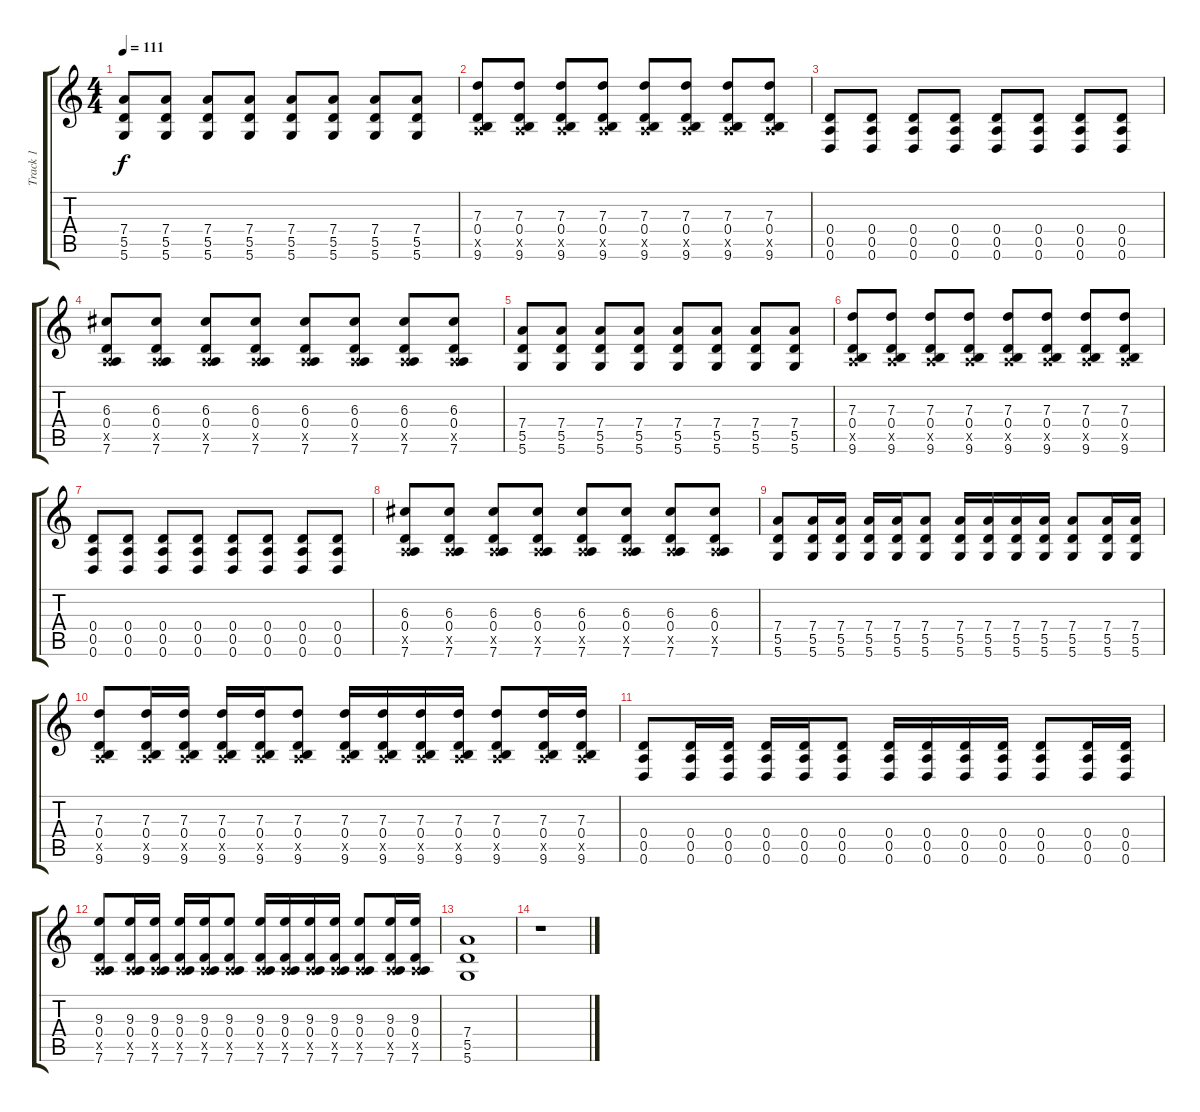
\track ("Track 1" "Track 1") {instrument acousticguitarsteel}
\staff {score tabs}
\tuning (E4 B3 G3 D3 A2 D2) {hide}
\ts (4 4)
\tempo 111
\clef g2
\ks c
(7.4 5.5 5.6).8{dy f} (7.4 5.5 5.6).8 (7.4 5.5 5.6).8 (7.4 5.5 5.6).8 (7.4 5.5 5.6).8 (7.4 5.5 5.6).8 (7.4 5.5 5.6).8 (7.4 5.5 5.6).8 |
(7.3 0.4 0.5{x} 9.6).8 (7.3 0.4 0.5{x} 9.6).8 (7.3 0.4 0.5{x} 9.6).8 (7.3 0.4 0.5{x} 9.6).8 (7.3 0.4 0.5{x} 9.6).8 (7.3 0.4 0.5{x} 9.6).8 (7.3 0.4 0.5{x} 9.6).8 (7.3 0.4 0.5{x} 9.6).8 |
(0.4 0.5 0.6).8 (0.4 0.5 0.6).8 (0.4 0.5 0.6).8 (0.4 0.5 0.6).8 (0.4 0.5 0.6).8 (0.4 0.5 0.6).8 (0.4 0.5 0.6).8 (0.4 0.5 0.6).8 |
(6.3 0.4 0.5{x} 7.6).8 (6.3 0.4 0.5{x} 7.6).8 (6.3 0.4 0.5{x} 7.6).8 (6.3 0.4 0.5{x} 7.6).8 (6.3 0.4 0.5{x} 7.6).8 (6.3 0.4 0.5{x} 7.6).8 (6.3 0.4 0.5{x} 7.6).8 (6.3 0.4 0.5{x} 7.6).8 |
(7.4 5.5 5.6).8 (7.4 5.5 5.6).8 (7.4 5.5 5.6).8 (7.4 5.5 5.6).8 (7.4 5.5 5.6).8 (7.4 5.5 5.6).8 (7.4 5.5 5.6).8 (7.4 5.5 5.6).8 |
(7.3 0.4 0.5{x} 9.6).8 (7.3 0.4 0.5{x} 9.6).8 (7.3 0.4 0.5{x} 9.6).8 (7.3 0.4 0.5{x} 9.6).8 (7.3 0.4 0.5{x} 9.6).8 (7.3 0.4 0.5{x} 9.6).8 (7.3 0.4 0.5{x} 9.6).8 (7.3 0.4 0.5{x} 9.6).8 |
(0.4 0.5 0.6).8 (0.4 0.5 0.6).8 (0.4 0.5 0.6).8 (0.4 0.5 0.6).8 (0.4 0.5 0.6).8 (0.4 0.5 0.6).8 (0.4 0.5 0.6).8 (0.4 0.5 0.6).8 |
(6.3 0.4 0.5{x} 7.6).8 (6.3 0.4 0.5{x} 7.6).8 (6.3 0.4 0.5{x} 7.6).8 (6.3 0.4 0.5{x} 7.6).8 (6.3 0.4 0.5{x} 7.6).8 (6.3 0.4 0.5{x} 7.6).8 (6.3 0.4 0.5{x} 7.6).8 (6.3 0.4 0.5{x} 7.6).8 |
(7.4 5.5 5.6).8 (7.4 5.5 5.6).16 (7.4 5.5 5.6).16 (7.4 5.5 5.6).16 (7.4 5.5 5.6).16 (7.4 5.5 5.6).8 (7.4 5.5 5.6).16 (7.4 5.5 5.6).16 (7.4 5.5 5.6).16 (7.4 5.5 5.6).16 (7.4 5.5 5.6).8 (7.4 5.5 5.6).16 (7.4 5.5 5.6).16 |
(7.3 0.4 0.5{x} 9.6).8 (7.3 0.4 0.5{x} 9.6).16 (7.3 0.4 0.5{x} 9.6).16 (7.3 0.4 0.5{x} 9.6).16 (7.3 0.4 0.5{x} 9.6).16 (7.3 0.4 0.5{x} 9.6).8 (7.3 0.4 0.5{x} 9.6).16 (7.3 0.4 0.5{x} 9.6).16 (7.3 0.4 0.5{x} 9.6).16 (7.3 0.4 0.5{x} 9.6).16 (7.3 0.4 0.5{x} 9.6).8 (7.3 0.4 0.5{x} 9.6).16 (7.3 0.4 0.5{x} 9.6).16 |
(0.4 0.5 0.6).8 (0.4 0.5 0.6).16 (0.4 0.5 0.6).16 (0.4 0.5 0.6).16 (0.4 0.5 0.6).16 (0.4 0.5 0.6).8 (0.4 0.5 0.6).16 (0.4 0.5 0.6).16 (0.4 0.5 0.6).16 (0.4 0.5 0.6).16 (0.4 0.5 0.6).8 (0.4 0.5 0.6).16 (0.4 0.5 0.6).16 |
(9.3 0.4 0.5{x} 7.6).8 (9.3 0.4 0.5{x} 7.6).16 (9.3 0.4 0.5{x} 7.6).16 (9.3 0.4 0.5{x} 7.6).16 (9.3 0.4 0.5{x} 7.6).16 (9.3 0.4 0.5{x} 7.6).8 (9.3 0.4 0.5{x} 7.6).16 (9.3 0.4 0.5{x} 7.6).16 (9.3 0.4 0.5{x} 7.6).16 (9.3 0.4 0.5{x} 7.6).16 (9.3 0.4 0.5{x} 7.6).8 (9.3 0.4 0.5{x} 7.6).16 (9.3 0.4 0.5{x} 7.6).16 |
(7.4 5.5 5.6).1 |
r.1
